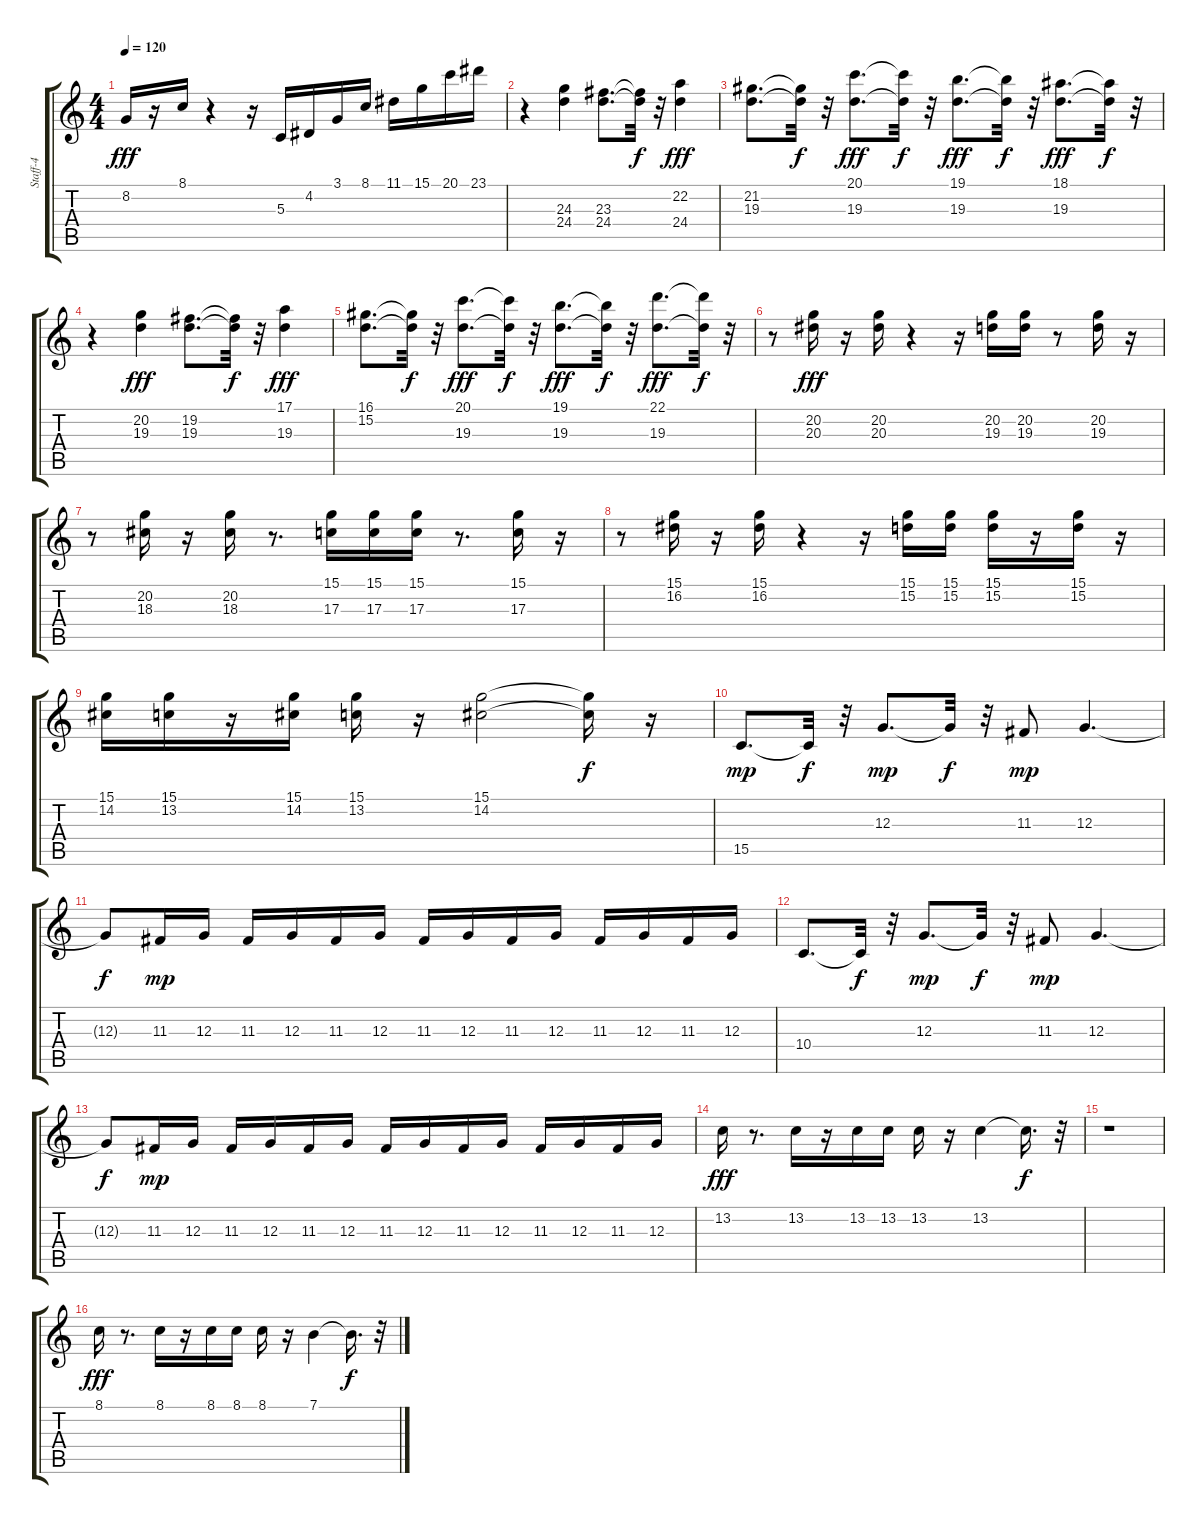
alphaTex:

\track ("Staff-4" "Staff-4") {instrument brasssection}
\staff {score tabs}
\tuning (E4 B3 G3 D3 A2 E2) {hide}
\ts (4 4)
\tempo 120
\clef g2
\ks c
8.2.16{dy fff} r.16 8.1.16 r.4 r.16 5.3.16{volume 2} 4.2.16{volume 5} 3.1.16{volume 9} 8.1.16{volume 12} 11.1.16{volume 16} 15.1.16 20.1.16 23.1.16 |
r.4 (24.3 24.4).4 (23.3 24.4).8{d} (23.3{t} 24.4{t}).32{dy f} r.32 (22.2 24.4).4{dy fff} |
(21.2 19.3).8{d} (21.2{t} 19.3{t}).32{dy f} r.32 (20.1 19.3).8{d dy fff} (20.1{t} 19.3{t}).32{dy f} r.32 (19.1 19.3).8{d dy fff} (19.1{t} 19.3{t}).32{dy f} r.32 (18.1 19.3).8{d dy fff} (18.1{t} 19.3{t}).32{dy f} r.32 |
r.4 (20.2 19.3).4{dy fff} (19.2 19.3).8{d} (19.2{t} 19.3{t}).32{dy f} r.32 (17.1 19.3).4{dy fff} |
(16.1 15.2).8{d} (16.1{t} 15.2{t}).32{dy f} r.32 (20.1 19.3).8{d dy fff} (20.1{t} 19.3{t}).32{dy f} r.32 (19.1 19.3).8{d dy fff} (19.1{t} 19.3{t}).32{dy f} r.32 (22.1 19.3).8{d dy fff} (22.1{t} 19.3{t}).32{dy f} r.32 |
r.8 (20.2 20.3).16{dy fff} r.16 (20.2 20.3).16 r.4 r.16 (20.2 19.3).16 (20.2 19.3).16 r.8 (20.2 19.3).16 r.16 |
r.8 (20.2 18.3).16 r.16 (20.2 18.3).16 r.8{d} (15.1 17.3).16 (15.1 17.3).16 (15.1 17.3).16 r.8{d} (15.1 17.3).16 r.16 |
r.8 (15.1 16.2).16 r.16 (15.1 16.2).16 r.4 r.16 (15.1 15.2).16 (15.1 15.2).16 (15.1 15.2).16 r.16 (15.1 15.2).16 r.16 |
(15.1 14.2).16 (15.1 13.2).16 r.16 (15.1 14.2).16 (15.1 13.2).16 r.16 (15.1 14.2).2 (15.1{t} 14.2{t}).16{dy f} r.16 |
15.5.8{d dy mp} 15.5{t}.32{dy f} r.32 12.3.8{d dy mp} 12.3{t}.32{dy f} r.32 11.3.8{dy mp} 12.3.4{d} |
12.3{t}.8{dy f} 11.3.16{dy mp} 12.3.16 11.3.16 12.3.16 11.3.16 12.3.16 11.3.16 12.3.16 11.3.16 12.3.16 11.3.16 12.3.16 11.3.16 12.3.16 |
10.4.8{d} 10.4{t}.32{dy f} r.32 12.3.8{d dy mp} 12.3{t}.32{dy f} r.32 11.3.8{dy mp} 12.3.4{d} |
12.3{t}.8{dy f} 11.3.16{dy mp} 12.3.16 11.3.16 12.3.16 11.3.16 12.3.16 11.3.16 12.3.16 11.3.16 12.3.16 11.3.16 12.3.16 11.3.16 12.3.16 |
13.2.16{dy fff} r.8{d} 13.2.16 r.16 13.2.16 13.2.16 13.2.16 r.16 13.2.4 13.2{t}.16{d dy f} r.32 |
r.1 |
8.1.16{dy fff} r.8{d} 8.1.16 r.16 8.1.16 8.1.16 8.1.16 r.16 7.1.4 7.1{t}.16{d dy f} r.32
